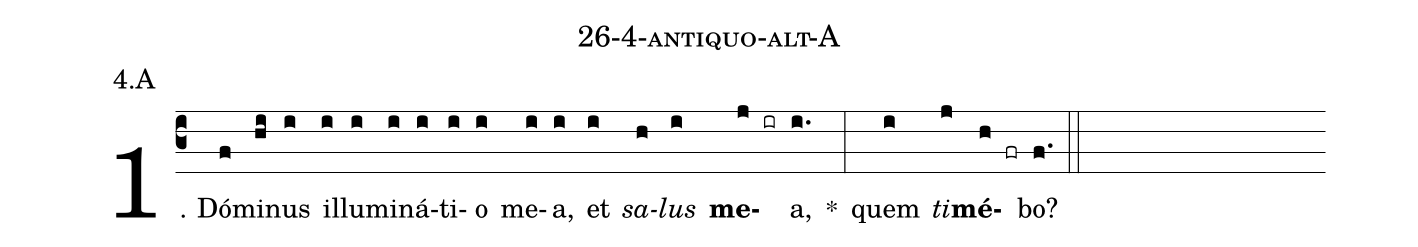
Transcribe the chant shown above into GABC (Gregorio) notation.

name: 26-4-antiquo-alt-A;
annotation: 4.A;
%%
(c3)1. Dó(f)mi(hi)nus(i) il(i)lu(i)mi(i)ná(i)ti(i)o(i) me(i)a,(i) et(i) <i>sa</i>(h)<i>lus</i>(i) <b>me</b>(j ir)a,(i.) *(:) quem(i) <i>ti</i>(j)<b>mé</b>(h fr)bo?(f.) (::)
